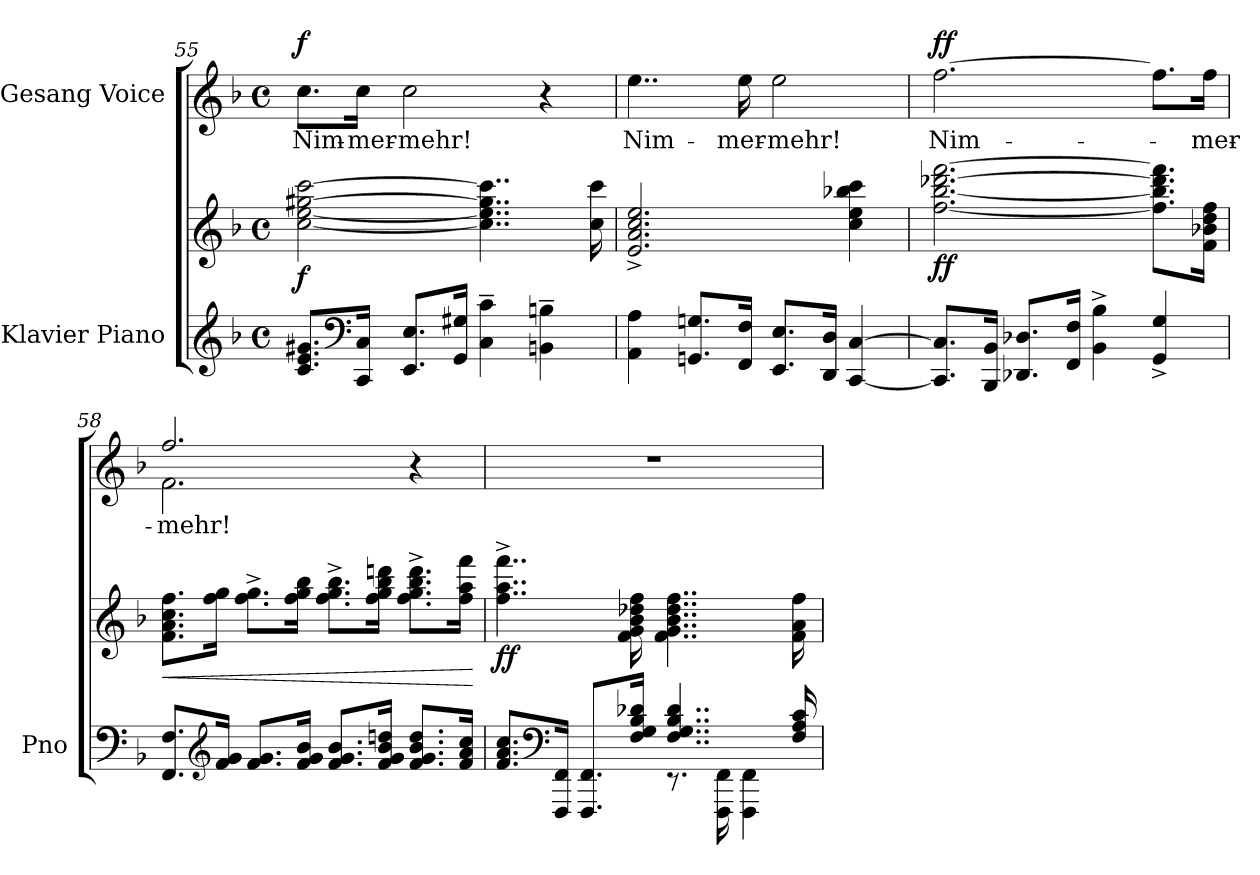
**kern	**kern	**dynam	**kern	**text	**dynam
*part2	*part2	*part2	*part1	*part1	*part1
*staff3	*staff2	*staff2/3	*staff1	*staff1	*staff1
*I"Klavier Piano	*	*	*I"Gesang Voice	*	*
*I'Pno	*	*	*	*	*
!!LO:LB:g=z
*clefG2	*clefG2	*	*clefG2	*	*
*k[b-]	*k[b-]	*	*k[b-]	*	*
*M4/4	*M4/4	*	*M4/4	*	*
*met(c)	*met(c)	*	*met(c)	*	*
=55	=55	=55	=55	=55	=55
!	!	!LO:DY:b	!	!LO:LY:b	!LO:DY:a
8.c/ 8.e/ 8.g#X/L	[2cc\ [2ee\ [2gg#X\ [2ccc\	f	8.cc\L	Nim-	f
*clefF4	*	*	*	*	*
!	!	!	!	!LO:LY:b	!
16CC/ 16C/Jk	.	.	16cc\Jk	-mer-	.
!	!	!	!	!LO:LY:b	!
8.EE/ 8.E/L	.	.	2cc\	-mehr!	.
16GG/ 16G#X/Jk	.	.	.	.	.
4C\~ 4c\~	4..cc\] 4..ee\] 4..gg#\] 4..ccc\]	.	.	.	.
4BBn\~ 4Bn\~	.	.	4r	.	.
.	16cc\ 16ccc\	.	.	.	.
=56	=56	=56	=56	=56	=56
!	!	!	!	!LO:LY:b	!
4AA\ 4A\	2.e/^ 2.a/^ 2.cc/^ 2.ee/^	.	4..ee\	Nim-	.
8.GGn/ 8.Gn/L	.	.	.	.	.
!	!	!	!	!LO:LY:b	!
16FF/ 16F/Jk	.	.	16ee\	-mer-	.
!	!	!	!	!LO:LY:b	!
8.EE/ 8.E/L	.	.	2ee\	-mehr!	.
16DD/ 16D/Jk	.	.	.	.	.
[4CC/ [4C/	4cc\ 4ee\ 4bb-X\ 4ccc\	.	.	.	.
=57	=57	=57	=57	=57	=57
!	!	!LO:DY:b	!	!LO:LY:b	!LO:DY:a
8.CC/] 8.C/]L	[2.ff\ [2.bb-\ [2.ddd-X\ [2.fff\	ff	[2.ff\	Nim-	ff
16BBB-/ 16BB-/Jk	.	.	.	.	.
8.DD-X/ 8.D-X/L	.	.	.	.	.
16FF/ 16F/Jk	.	.	.	.	.
4BB-\^ 4B-\^	.	.	.	.	.
4GG/^ 4G/^	8.ff\] 8.bb-\] 8.ddd-\] 8.fff\]L	.	8.ff\L]	.	.
!	!	!	!	!LO:LY:b	!
.	16f\ 16b-X\ 16dd\ 16ff\Jk	.	16ff\Jk	-mer-	.
=58	=58	=58	=58	=58	=58
!	!	!LO:HP:b	!	!LO:LY:b	!
*	*	*	*^	*	*
8.FF/ 8.F/L	8.f\ 8.a\ 8.cc\ 8.ff\L	<	2.ff/	2.f\	-mehr!	.
*clefG2	*	*	*	*	*	*
16f/ 16g/Jk	16ff\ 16gg\Jk	.	.	.	.	.
8.f/ 8.g/L	8.ff\^ 8.gg\^L	.	.	.	.	.
16f/ 16g/ 16b-/Jk	16ff\ 16gg\ 16bb-\Jk	.	.	.	.	.
8.f/ 8.g/ 8.b-/L	8.ff\^ 8.gg\^ 8.bb-\^L	.	.	.	.	.
16f/ 16g/ 16b-/ 16ddn/Jk	16ff\ 16gg\ 16bb-\ 16dddn\Jk	.	.	.	.	.
8.f/ 8.g/ 8.b-/ 8.dd/L	8.ff\^ 8.gg\^ 8.bb-\^ 8.ddd\^L	.	4r	4ryy	.	.
16f/ 16a/ 16cc/Jk	16ff\ 16aa\ 16fff\Jk	.	.	.	.	.
*	*	*	*v	*v	*	*
.	.	[	.	.	.
!!LO:LB:g=z
=59	=59	=59	=59	=59	=59
*^	*	*	*	*	*
!	!	!	!LO:DY:b	!	!	!
8.f/ 8.a/ 8.cc/L	2ryy	4..ff\^ 4..aa\^ 4..fff\^	ff	1r	.	.
*clefF4	*	*	*	*	*	*
16FFF/ 16FF/Jk	.	.	.	.	.	.
8.FFF/ 8.FF/L	.	.	.	.	.	.
16F/ 16G/ 16B-/ 16d-X/Jk	.	16f\ 16g\ 16b-\ 16dd-X\ 16ff\	.	.	.	.
4..F/ 4..G/ 4..B-/ 4..d-/	8.r	4..f\ 4..g\ 4..b-\ 4..dd-\ 4..ff\	.	.	.	.
.	16FFF\ 16FF\	.	.	.	.	.
.	4FFF\ 4FF\	.	.	.	.	.
16F/ 16A/ 16c/	.	16f\ 16a\ 16ff\	.	.	.	.
*v	*v	*	*	*	*	*
=	=	=	=	=	=
*-	*-	*-	*-	*-	*-
